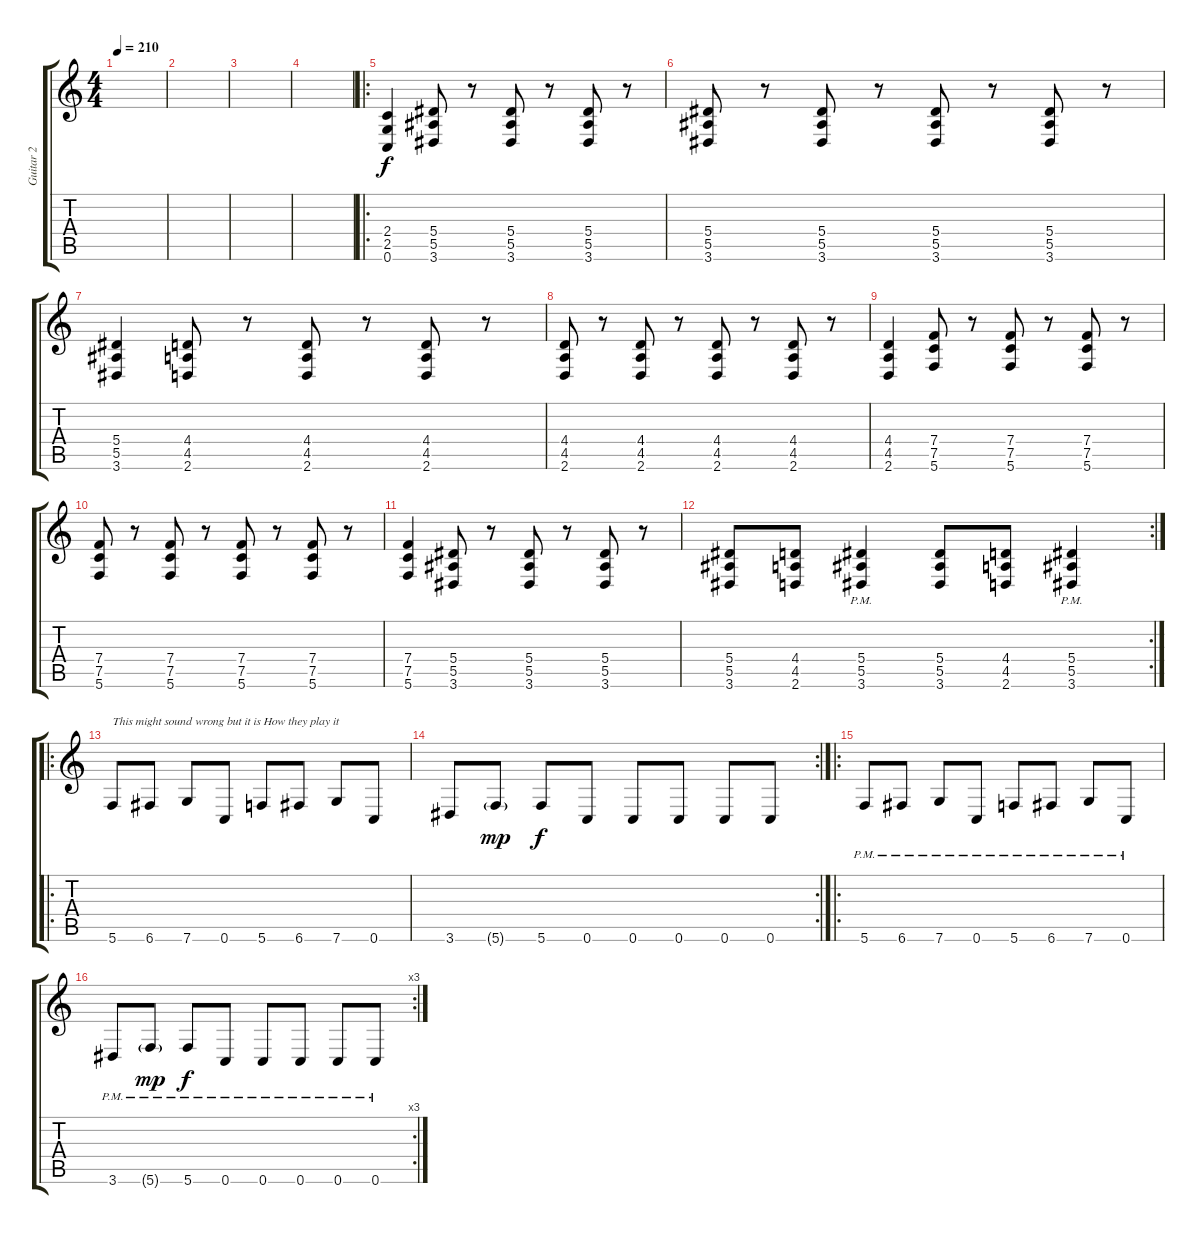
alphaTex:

\track ("Guitar 2" "Guitar 2") {instrument distortionguitar}
\staff {score tabs}
\tuning (C4 G3 Eb3 Bb2 F2 C2) {hide}
\ts (4 4)
\tempo 210
\clef g2
\ks c
|
|
|
|
\ro
(2.4 2.5 0.6).4{dy f instrument distortionguitar} (5.4 5.5 3.6).8 r.8 (5.4 5.5 3.6).8 r.8 (5.4 5.5 3.6).8 r.8 |
(5.4 5.5 3.6).8 r.8 (5.4 5.5 3.6).8 r.8 (5.4 5.5 3.6).8 r.8 (5.4 5.5 3.6).8 r.8 |
(5.4 5.5 3.6).4 (4.4 4.5 2.6).8 r.8 (4.4 4.5 2.6).8 r.8 (4.4 4.5 2.6).8 r.8 |
(4.4 4.5 2.6).8 r.8 (4.4 4.5 2.6).8 r.8 (4.4 4.5 2.6).8 r.8 (4.4 4.5 2.6).8 r.8 |
(4.4 4.5 2.6).4 (7.4 7.5 5.6).8 r.8 (7.4 7.5 5.6).8 r.8 (7.4 7.5 5.6).8 r.8 |
(7.4 7.5 5.6).8 r.8 (7.4 7.5 5.6).8 r.8 (7.4 7.5 5.6).8 r.8 (7.4 7.5 5.6).8 r.8 |
(7.4 7.5 5.6).4 (5.4 5.5 3.6).8 r.8 (5.4 5.5 3.6).8 r.8 (5.4 5.5 3.6).8 r.8 |
\rc 2
(5.4 5.5 3.6).8 (4.4 4.5 2.6).8 (5.4{pm} 5.5{pm} 3.6{pm}).4 (5.4 5.5 3.6).8 (4.4 4.5 2.6).8 (5.4{pm} 5.5{pm} 3.6{pm}).4 |
\ro
5.6.8{txt "This might sound wrong but it is How they play it"} 6.6.8 7.6.8 0.6.8 5.6.8 6.6.8 7.6.8 0.6.8 |
\rc 2
3.6.8 5.6{g}.8{dy mp} 5.6.8{dy f} 0.6.8 0.6.8 0.6.8 0.6.8 0.6.8 |
\ro
5.6{pm}.8 6.6{pm}.8 7.6{pm}.8 0.6{pm}.8 5.6{pm}.8 6.6{pm}.8 7.6{pm}.8 0.6{pm}.8 |
\rc 3
3.6{pm}.8 5.6{g pm}.8{dy mp} 5.6{pm}.8{dy f} 0.6{pm}.8 0.6{pm}.8 0.6{pm}.8 0.6{pm}.8 0.6{pm}.8
